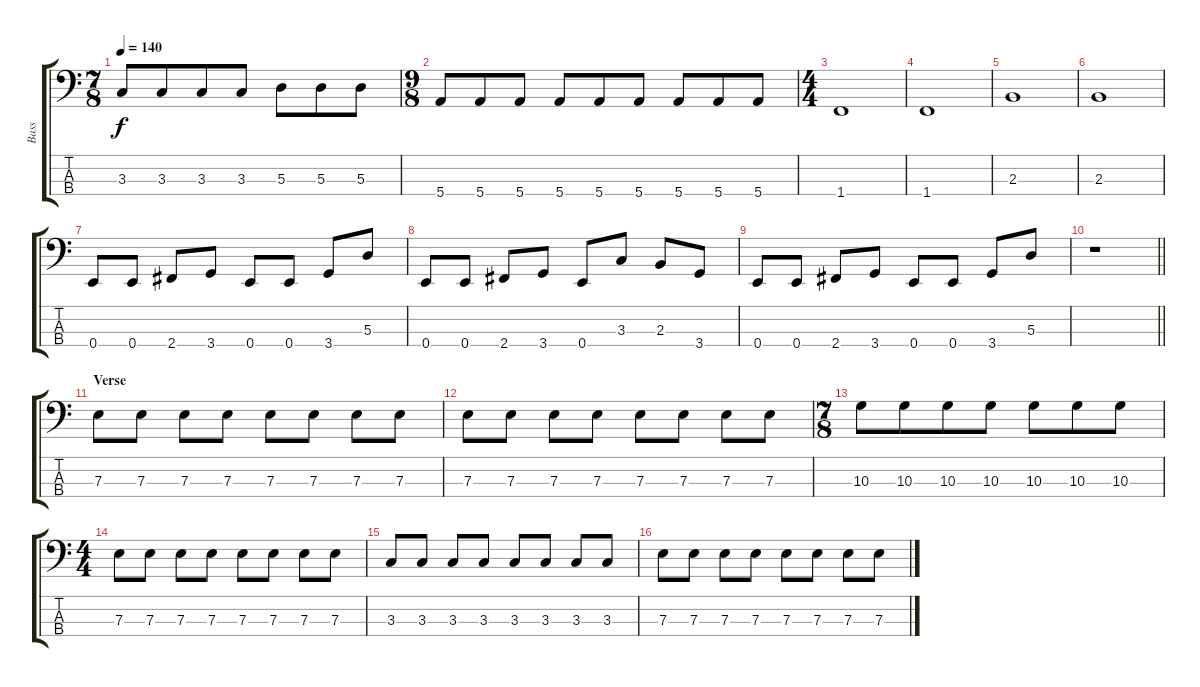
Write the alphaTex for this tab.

\track ("Bass" "Bass") {instrument electricbassfinger}
\staff {score tabs}
\tuning (G2 D2 A1 E1) {hide}
\ts (7 8)
\tempo 140
\clef f4
\ks c
3.3.8{dy f} 3.3.8 3.3.8 3.3.8 5.3.8 5.3.8 5.3.8 |
\ts (9 8)
5.4.8 5.4.8 5.4.8 5.4.8 5.4.8 5.4.8 5.4.8 5.4.8 5.4.8 |
\ts (4 4)
1.4.1 |
1.4.1 |
2.3.1 |
2.3.1 |
0.4.8 0.4.8 2.4.8 3.4.8 0.4.8 0.4.8 3.4.8 5.3.8 |
0.4.8 0.4.8 2.4.8 3.4.8 0.4.8 3.3.8 2.3.8 3.4.8 |
0.4.8 0.4.8 2.4.8 3.4.8 0.4.8 0.4.8 3.4.8 5.3.8 |
\barLineRight lightlight
r.1 |
\section ("" "Verse")
7.3.8 7.3.8 7.3.8 7.3.8 7.3.8 7.3.8 7.3.8 7.3.8 |
7.3.8 7.3.8 7.3.8 7.3.8 7.3.8 7.3.8 7.3.8 7.3.8 |
\ts (7 8)
10.3.8 10.3.8 10.3.8 10.3.8 10.3.8 10.3.8 10.3.8 |
\ts (4 4)
7.3.8 7.3.8 7.3.8 7.3.8 7.3.8 7.3.8 7.3.8 7.3.8 |
3.3.8 3.3.8 3.3.8 3.3.8 3.3.8 3.3.8 3.3.8 3.3.8 |
7.3.8 7.3.8 7.3.8 7.3.8 7.3.8 7.3.8 7.3.8 7.3.8
